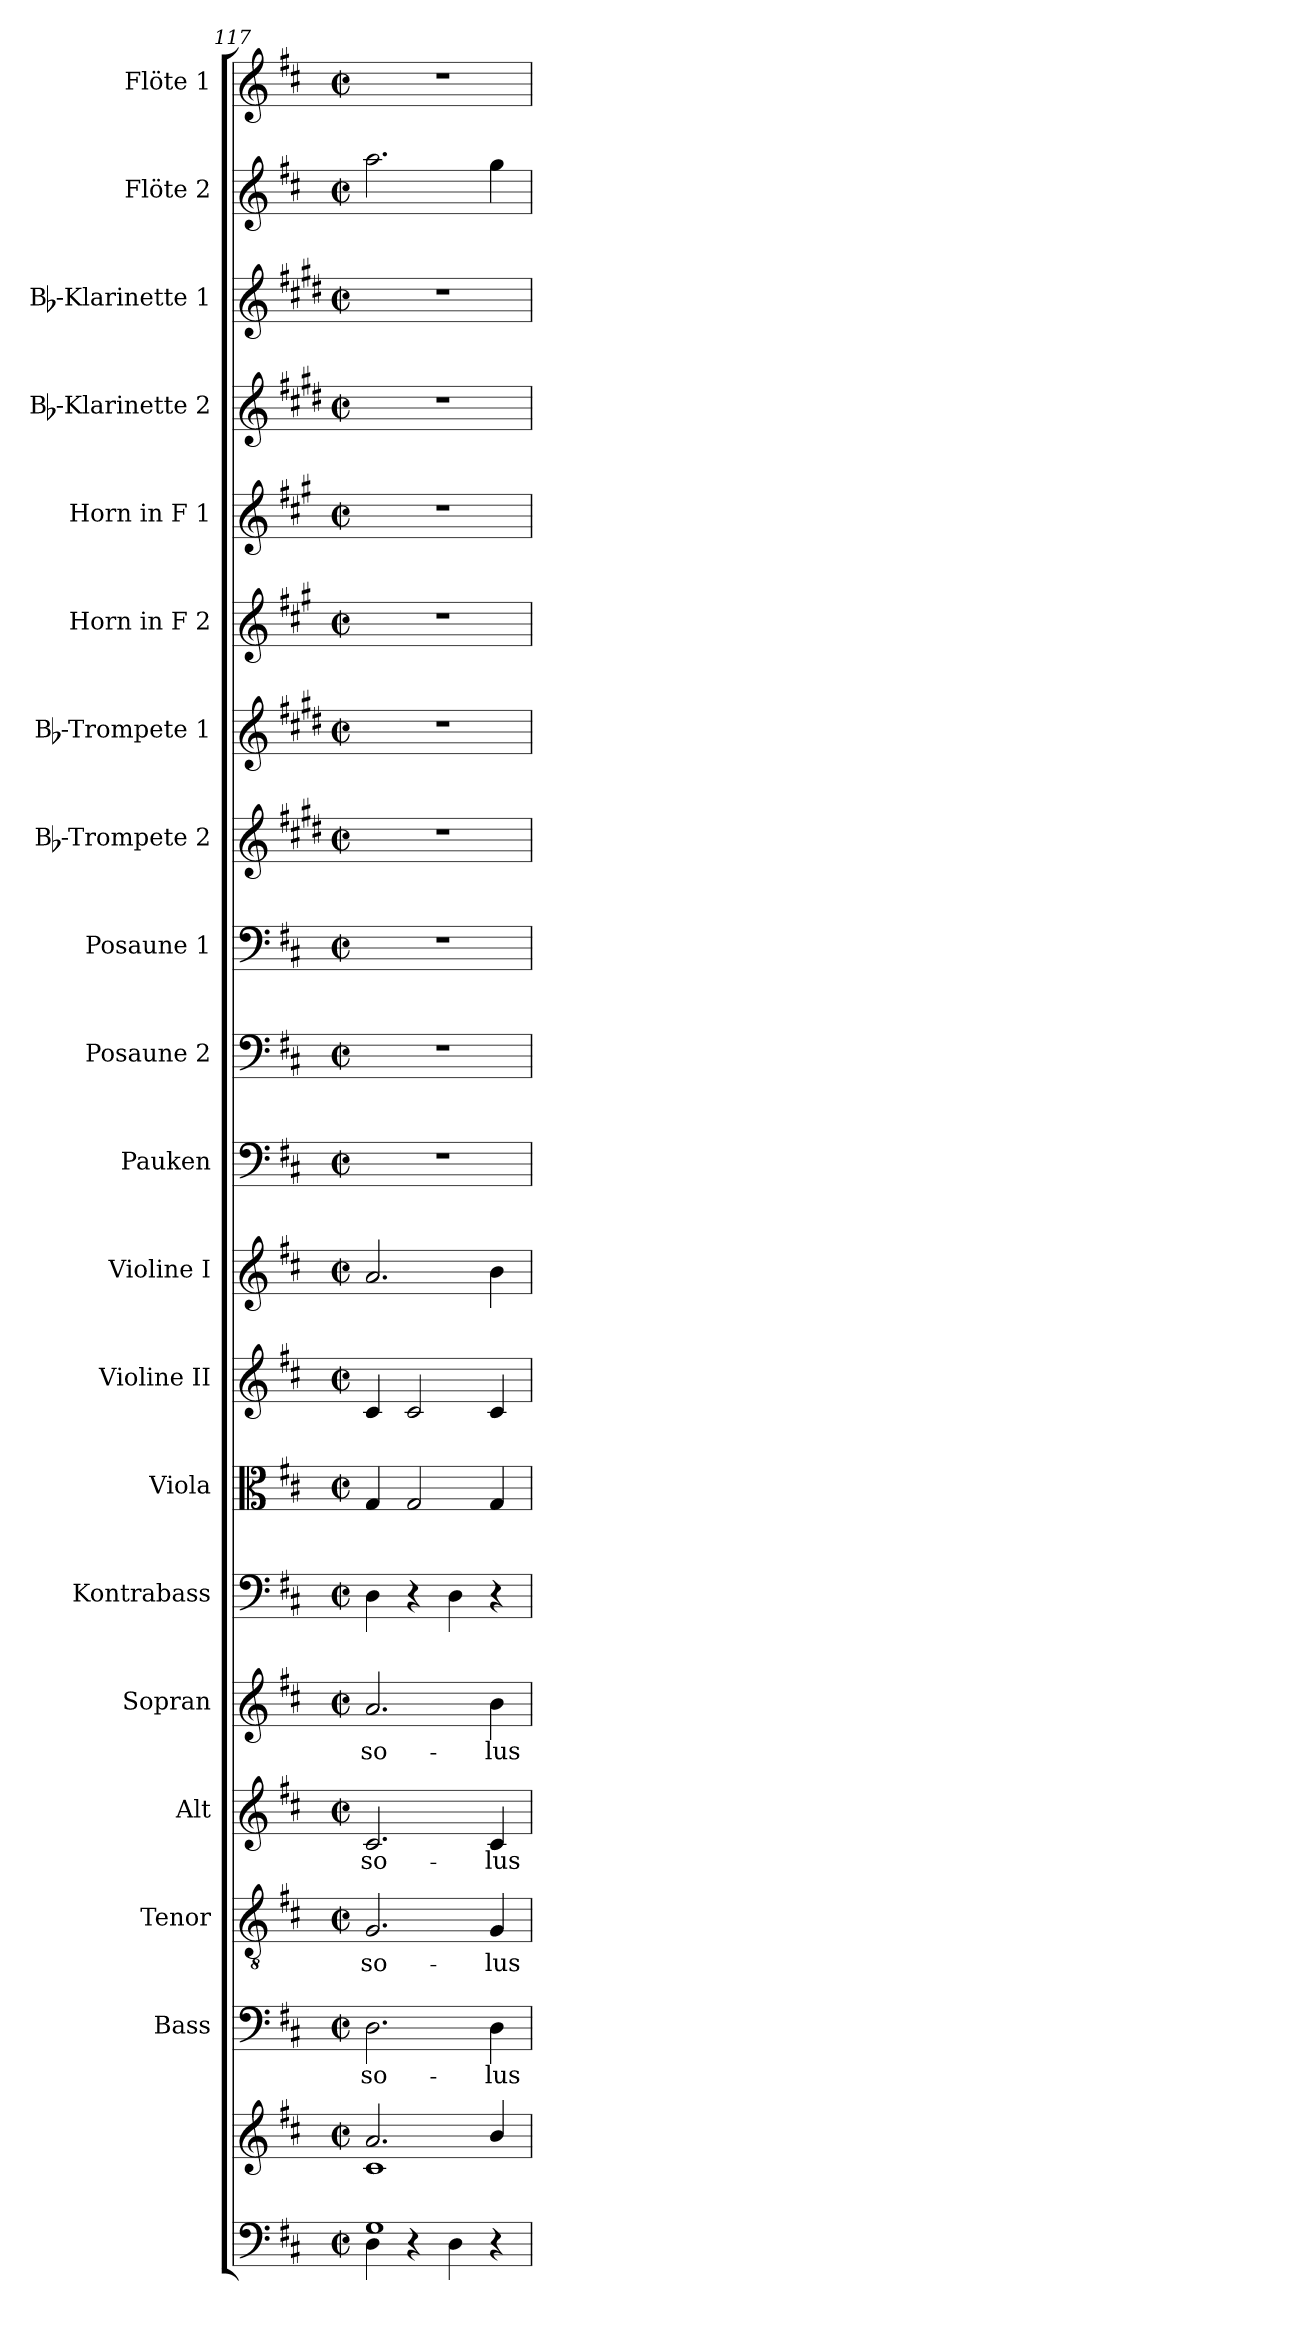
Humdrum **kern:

**kern	**kern	**kern	**text	**kern	**text	**kern	**text	**kern	**text	**kern	**kern	**kern	**kern	**kern	**kern	**kern	**kern	**kern	**kern	**kern	**kern	**kern	**kern	**kern
*part20	*part20	*part19	*part19	*part18	*part18	*part17	*part17	*part16	*part16	*part15	*part14	*part13	*part12	*part11	*part10	*part9	*part8	*part7	*part6	*part5	*part4	*part3	*part2	*part1
*staff21	*staff20	*staff19	*staff19	*staff18	*staff18	*staff17	*staff17	*staff16	*staff16	*staff15	*staff14	*staff13	*staff12	*staff11	*staff10	*staff9	*staff8	*staff7	*staff6	*staff5	*staff4	*staff3	*staff2	*staff1
*	*	*I"Bass	*	*I"Tenor	*	*I"Alt	*	*I"Sopran	*	*I"Kontrabass	*I"Viola	*I"Violine II	*I"Violine I	*I"Pauken	*I"Posaune 2	*I"Posaune 1	*I"Bb-Trompete 2	*I"Bb-Trompete 1	*I"Horn in F 2	*I"Horn in F 1	*I"Bb-Klarinette 2	*I"Bb-Klarinette 1	*I"Flöte 2	*I"Flöte 1
*	*	*I'B.	*	*I'T.	*	*I'A.	*	*I'S.	*	*I'Kb.	*I'Vla.	*I'Vl. II	*I'Vl. I	*I'Pk.	*I'Pos. 2	*I'Pos. 1	*I'Bb Trp. 2	*I'Bb Trp. 1	*	*	*I'Bb Kl. 2	*I'Bb Kl. 1	*I'Fl. 2	*I'Fl. 1
*clefF4	*clefG2	*clefF4	*	*clefGv2	*	*clefG2	*	*clefG2	*	*clefF4	*clefC3	*clefG2	*clefG2	*clefF4	*clefF4	*clefF4	*clefG2	*clefG2	*clefG2	*clefG2	*clefG2	*clefG2	*clefG2	*clefG2
*	*	*	*	*	*	*	*	*	*	*ITrd7c12	*	*	*	*	*	*	*ITrd1c2	*ITrd1c2	*ITrd4c7	*ITrd4c7	*ITrd1c2	*ITrd1c2	*	*
*k[f#c#]	*k[f#c#]	*k[f#c#]	*	*k[f#c#]	*	*k[f#c#]	*	*k[f#c#]	*	*k[f#c#]	*k[f#c#]	*k[f#c#]	*k[f#c#]	*k[f#c#]	*k[f#c#]	*k[f#c#]	*k[f#c#]	*k[f#c#]	*k[f#c#]	*k[f#c#]	*k[f#c#]	*k[f#c#]	*k[f#c#]	*k[f#c#]
*D:	*D:	*D:	*	*D:	*	*D:	*	*D:	*	*D:	*D:	*D:	*D:	*D:	*D:	*D:	*D:	*D:	*D:	*D:	*D:	*D:	*D:	*D:
*M2/2	*M2/2	*M2/2	*	*M2/2	*	*M2/2	*	*M2/2	*	*M2/2	*M2/2	*M2/2	*M2/2	*M2/2	*M2/2	*M2/2	*M2/2	*M2/2	*M2/2	*M2/2	*M2/2	*M2/2	*M2/2	*M2/2
*met(c|)	*met(c|)	*met(c|)	*	*met(c|)	*	*met(c|)	*	*met(c|)	*	*met(c|)	*met(c|)	*met(c|)	*met(c|)	*met(c|)	*met(c|)	*met(c|)	*met(c|)	*met(c|)	*met(c|)	*met(c|)	*met(c|)	*met(c|)	*met(c|)	*met(c|)
=117	=117	=117	=117	=117	=117	=117	=117	=117	=117	=117	=117	=117	=117	=117	=117	=117	=117	=117	=117	=117	=117	=117	=117	=117
*^	*^	*	*	*	*	*	*	*	*	*	*	*	*	*	*	*	*	*	*	*	*	*	*	*
!	!	!	!	!	!LO:LY:b	!	!LO:LY:b	!	!LO:LY:b	!	!LO:LY:b	!	!	!	!	!	!	!	!	!	!	!	!	!	!	!
1G	4D\	2.a/	1c#	2.D\	so-	2.G/	so-	2.c#/	so-	2.a/	so-	4DD\	4G/	4c#/	2.a/	1r	1r	1r	1r	1r	1r	1r	1r	1r	2.aa\	1r
.	4rC	.	.	.	.	.	.	.	.	.	.	4r	2G/	2c#/	.	.	.	.	.	.	.	.	.	.	.	.
.	4D\	.	.	.	.	.	.	.	.	.	.	4DD\	.	.	.	.	.	.	.	.	.	.	.	.	.	.
!	!	!	!	!	!LO:LY:b	!	!LO:LY:b	!	!LO:LY:b	!	!LO:LY:b	!	!	!	!	!	!	!	!	!	!	!	!	!	!	!
.	4rC	4b/	.	4D\	-lus	4G/	-lus	4c#/	-lus	4b\	-lus	4r	4G/	4c#/	4b\	.	.	.	.	.	.	.	.	.	4gg\	.
*v	*v	*	*	*	*	*	*	*	*	*	*	*	*	*	*	*	*	*	*	*	*	*	*	*	*	*
*	*v	*v	*	*	*	*	*	*	*	*	*	*	*	*	*	*	*	*	*	*	*	*	*	*	*
=	=	=	=	=	=	=	=	=	=	=	=	=	=	=	=	=	=	=	=	=	=	=	=	=
*-	*-	*-	*-	*-	*-	*-	*-	*-	*-	*-	*-	*-	*-	*-	*-	*-	*-	*-	*-	*-	*-	*-	*-	*-
